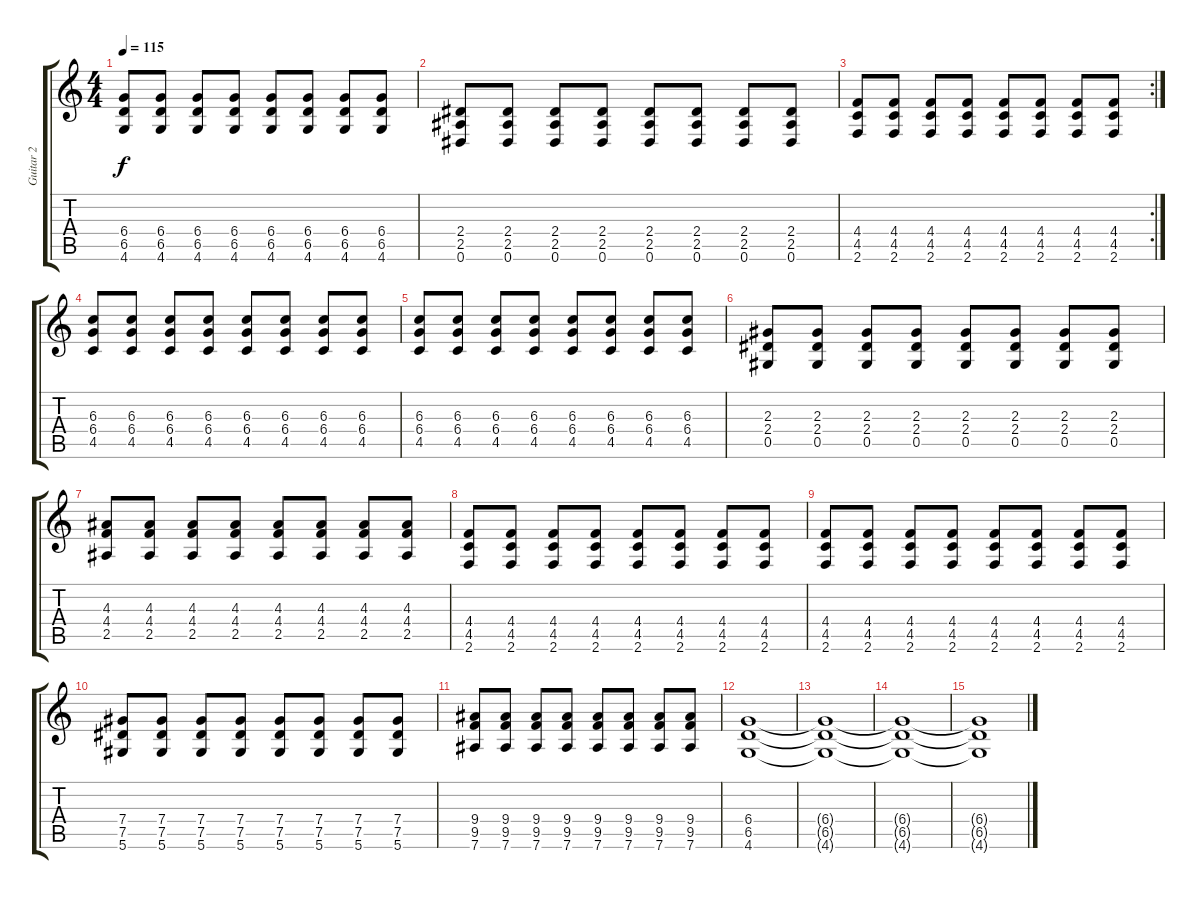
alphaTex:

\track ("Guitar 2" "Guitar 2") {instrument distortionguitar}
\staff {score tabs}
\tuning (Eb4 Bb3 Gb3 Db3 Ab2 Eb2) {hide}
\ts (4 4)
\tempo 115
\clef g2
\ks c
(6.4 6.5 4.6).8{dy f} (6.4 6.5 4.6).8 (6.4 6.5 4.6).8 (6.4 6.5 4.6).8 (6.4 6.5 4.6).8 (6.4 6.5 4.6).8 (6.4 6.5 4.6).8 (6.4 6.5 4.6).8 |
(2.4 2.5 0.6).8 (2.4 2.5 0.6).8 (2.4 2.5 0.6).8 (2.4 2.5 0.6).8 (2.4 2.5 0.6).8 (2.4 2.5 0.6).8 (2.4 2.5 0.6).8 (2.4 2.5 0.6).8 |
\rc 2
(4.4 4.5 2.6).8 (4.4 4.5 2.6).8 (4.4 4.5 2.6).8 (4.4 4.5 2.6).8 (4.4 4.5 2.6).8 (4.4 4.5 2.6).8 (4.4 4.5 2.6).8 (4.4 4.5 2.6).8 |
(6.3 6.4 4.5).8 (6.3 6.4 4.5).8 (6.3 6.4 4.5).8 (6.3 6.4 4.5).8 (6.3 6.4 4.5).8 (6.3 6.4 4.5).8 (6.3 6.4 4.5).8 (6.3 6.4 4.5).8 |
(6.3 6.4 4.5).8 (6.3 6.4 4.5).8 (6.3 6.4 4.5).8 (6.3 6.4 4.5).8 (6.3 6.4 4.5).8 (6.3 6.4 4.5).8 (6.3 6.4 4.5).8 (6.3 6.4 4.5).8 |
(2.3 2.4 0.5).8 (2.3 2.4 0.5).8 (2.3 2.4 0.5).8 (2.3 2.4 0.5).8 (2.3 2.4 0.5).8 (2.3 2.4 0.5).8 (2.3 2.4 0.5).8 (2.3 2.4 0.5).8 |
(4.3 4.4 2.5).8 (4.3 4.4 2.5).8 (4.3 4.4 2.5).8 (4.3 4.4 2.5).8 (4.3 4.4 2.5).8 (4.3 4.4 2.5).8 (4.3 4.4 2.5).8 (4.3 4.4 2.5).8 |
(4.4 4.5 2.6).8 (4.4 4.5 2.6).8 (4.4 4.5 2.6).8 (4.4 4.5 2.6).8 (4.4 4.5 2.6).8 (4.4 4.5 2.6).8 (4.4 4.5 2.6).8 (4.4 4.5 2.6).8 |
(4.4 4.5 2.6).8 (4.4 4.5 2.6).8 (4.4 4.5 2.6).8 (4.4 4.5 2.6).8 (4.4 4.5 2.6).8 (4.4 4.5 2.6).8 (4.4 4.5 2.6).8 (4.4 4.5 2.6).8 |
(7.4 7.5 5.6).8 (7.4 7.5 5.6).8 (7.4 7.5 5.6).8 (7.4 7.5 5.6).8 (7.4 7.5 5.6).8 (7.4 7.5 5.6).8 (7.4 7.5 5.6).8 (7.4 7.5 5.6).8 |
(9.4 9.5 7.6).8 (9.4 9.5 7.6).8 (9.4 9.5 7.6).8 (9.4 9.5 7.6).8 (9.4 9.5 7.6).8 (9.4 9.5 7.6).8 (9.4 9.5 7.6).8 (9.4 9.5 7.6).8 |
(6.4 6.5 4.6).1 |
(6.4{t} 6.5{t} 4.6{t}).1 |
(6.4{t} 6.5{t} 4.6{t}).1 |
(6.4{t} 6.5{t} 4.6{t}).1
